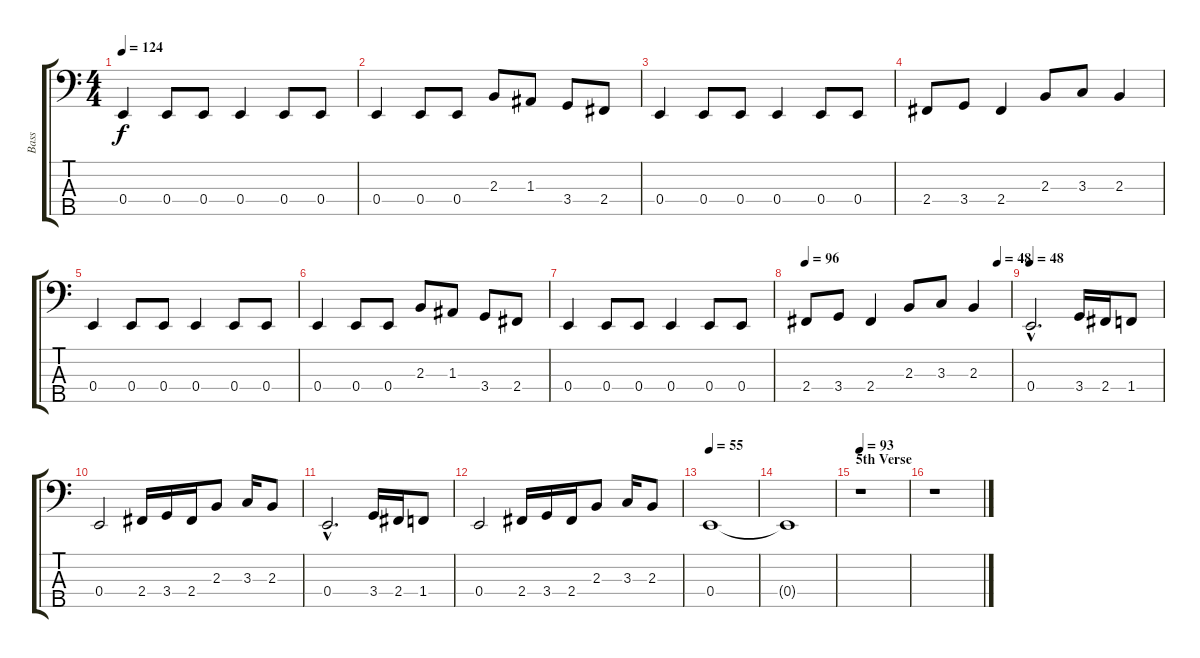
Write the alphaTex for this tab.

\track ("Bass" "Bass") {instrument electricbassfinger}
\staff {score tabs}
\tuning (G2 D2 A1 E1 B0) {hide}
\ts (4 4)
\tempo 124
\clef f4
\ks c
0.4.4{dy f} 0.4.8 0.4.8 0.4.4 0.4.8 0.4.8 |
0.4.4 0.4.8 0.4.8 2.3.8 1.3.8 3.4.8 2.4.8 |
0.4.4 0.4.8 0.4.8 0.4.4 0.4.8 0.4.8 |
2.4.8 3.4.8 2.4.4 2.3.8 3.3.8 2.3.4 |
0.4.4 0.4.8 0.4.8 0.4.4 0.4.8 0.4.8 |
0.4.4 0.4.8 0.4.8 2.3.8 1.3.8 3.4.8 2.4.8 |
0.4.4 0.4.8 0.4.8 0.4.4 0.4.8 0.4.8 |
\tempo 96
\tempo (48 0.9375)
2.4.8 3.4.8 2.4.4 2.3.8 3.3.8 2.3.4 |
\tempo 48
0.4{hac}.2{d} 3.4.16 2.4.16 1.4.8 |
0.4.2 2.4.16 3.4.16 2.4.16 2.3.8 3.3.16 2.3.8 |
0.4{hac}.2{d} 3.4.16 2.4.16 1.4.8 |
0.4.2 2.4.16 3.4.16 2.4.16 2.3.8 3.3.16 2.3.8 |
\tempo 55
0.4.1 |
0.4{t}.1 |
\section ("" "5th Verse")
\tempo 93
r.1 |
r.1
